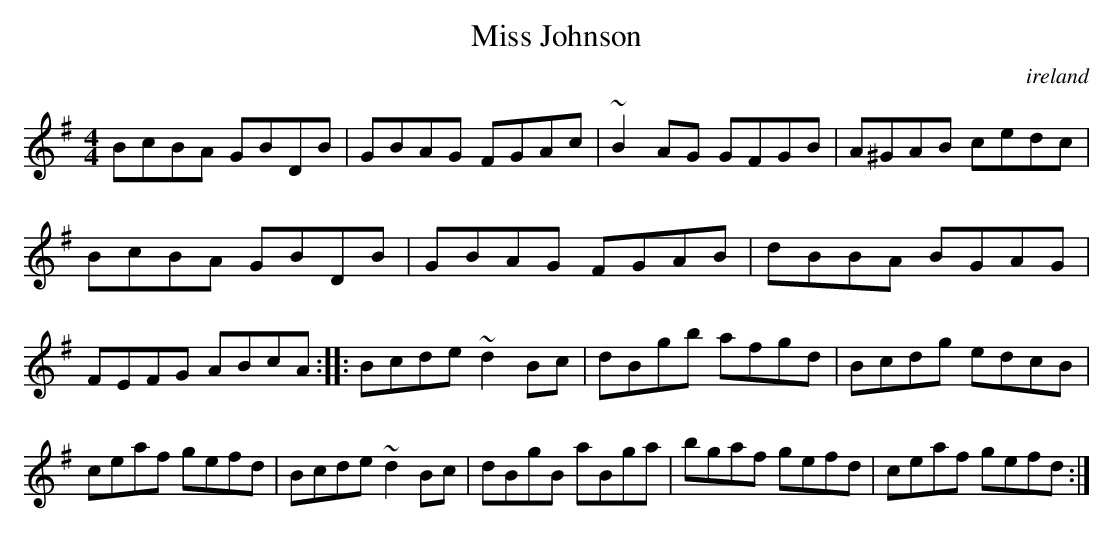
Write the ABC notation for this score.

X:1
T:Miss Johnson
O:ireland
M:4/4
L:1/8
K:G
BcBA GBDB|GBAG FGAc|~B2AG GFGB|A^GAB cedc|\
BcBA GBDB|GBAG FGAB|dBBA BGAG|FEFG ABcA::\
Bcde ~d2Bc|dBgb afgd|Bcdg edcB|ceaf gefd|\
Bcde ~d2Bc|dBgB aBga|bgaf gefd|ceaf gefd:|
